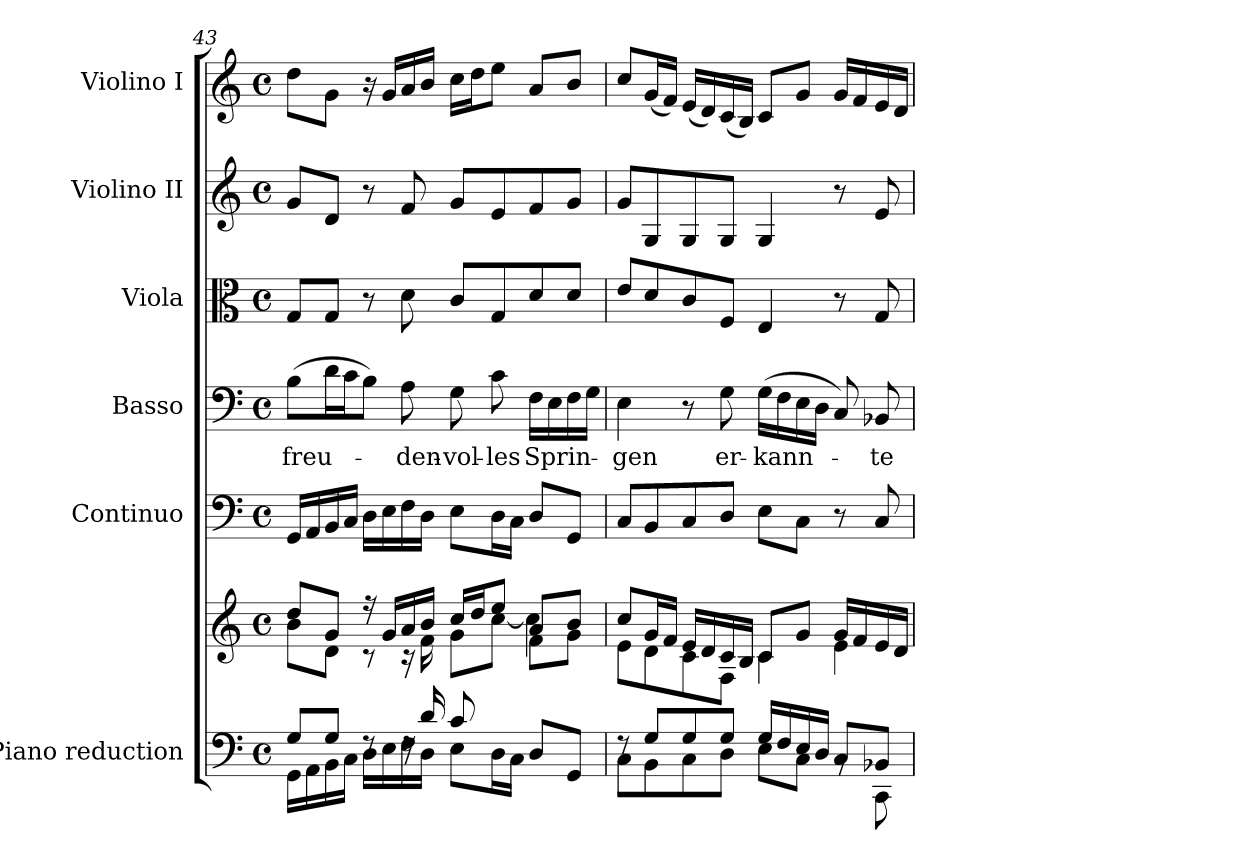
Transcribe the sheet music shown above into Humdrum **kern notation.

**kern	**kern	**kern	**kern	**text	**kern	**kern	**kern
*part6	*part6	*part5	*part4	*part4	*part3	*part2	*part1
*staff7	*staff6	*staff5	*staff4	*staff4	*staff3	*staff2	*staff1
*I"Piano reduction	*	*I"Continuo	*I"Basso	*	*I"Viola	*I"Violino II	*I"Violino I
*I'Pno	*	*	*	*	*I'Vla	*I'Vln	*I'Vln
*clefF4	*clefG2	*clefF4	*clefF4	*	*clefC3	*clefG2	*clefG2
*k[]	*k[]	*k[]	*k[]	*	*k[]	*k[]	*k[]
*M4/4	*M4/4	*M4/4	*M4/4	*	*M4/4	*M4/4	*M4/4
*met(c)	*met(c)	*met(c)	*met(c)	*	*met(c)	*met(c)	*met(c)
=43	=43	=43	=43	=43	=43	=43	=43
*^	*^	*	*	*	*	*	*
*	*	*	*^	*	*	*	*	*	*
!	!	!	!	!	!	!	!LO:LY:b	!	!	!
8G/L	16GG\LL	8dd/L	8b\L	8ryy	16GG/LL	(>8B\L	freu-	8G/L	8g/L	8dd\L
.	16AA\	.	.	.	16AA/	.	.	.	.	.
*	*	*	*v	*v	*	*	*	*	*	*
8G/J	16BB\	8g/J	8d\J	16BB/	16d\L	.	8G/J	8d/J	8g\J
.	16C\JJ	.	.	16C/JJ	16c\J	.	.	.	.
8rF	16D\LL	16r	8r	16D\LL	8B\J)	.	8r	8r	16r
.	16E\	16g/LL	.	16E\	.	.	.	.	16g/LL
!	!	!	!	!	!	!LO:LY:b	!	!	!
16rF	16F\	16a/	16r	16F\	8A\	-den-	8d\	8f/	16a/
16d/	16D\JJ	16b/JJ	16f\	16D\JJ	.	.	.	.	16b/JJ
!	!	!	!	!	!	!LO:LY:b	!	!	!
8c/L	8E\L	16cc/LL	8g\L	8E\L	8G\	-vol-	8c/L	8g/L	16cc\LL
.	.	16dd/J	.	.	.	.	.	.	16dd\J
*	*	*	*^	*	*	*	*	*	*
!	!	!	!	!	!	!	!LO:LY:b	!	!	!
4.ryy	16D\L	8ee/J	[8cc\J	8g\J	16D\L	8c\	-les	8G/	8e/	8ee\J
.	16C\JJ	.	.	.	16C\JJ	.	.	.	.	.
!	!	!	!	!	!	!	!LO:LY:b	!	!	!
.	8D/L	8a/L	8f\L	4cc\]	8D/L	16F\LL	Sprin-	8d/	8f/	8a/L
.	.	.	.	.	.	16E\	.	.	.	.
.	8GG/J	8b/J	8g\J	.	8GG/J	16F\	.	8d/J	8g/J	8b/J
.	.	.	.	.	.	16G\JJ	.	.	.	.
*	*	*	*v	*v	*	*	*	*	*	*
=44	=44	=44	=44	=44	=44	=44	=44	=44	=44
!	!	!	!	!	!	!LO:LY:b	!	!	!
8rF	8C\L	8cc/L	8e\L	8C/L	4E\	-gen	8e/L	8g/L	8cc/L
8G/L	8BB\	16g/L	8d\	8BB/	.	.	8d/	8G/	(<16g/L
.	.	16f/JJ	.	.	.	.	.	.	16f/JJ)
8G/	8C\	16e/LL	8c\	8C/	8r	.	8c/	8G/	(<16e/LL
.	.	16d/	.	.	.	.	.	.	16d/)
!	!	!	!	!	!	!LO:LY:b	!	!	!
8G/J	8D\J	16c/	8F\J	8D/J	8G\	er-	8F/J	8G/J	(<16c/
.	.	16B/JJ	.	.	.	.	.	.	16B/JJ)
!	!	!	!	!	!	!LO:LY:b	!	!	!
16G/LL	8E\L	8c/L	4c\	8E\L	(>16G\LL	-kann-	4E/	4G/	8c/L
16F/	.	.	.	.	16F\	.	.	.	.
16E/	8C\J	8g/J	.	8C\J	16E\	.	.	.	8g/J
16D/JJ	.	.	.	.	16D\JJ	.	.	.	.
8C/L	8rBB	16g/LL	4e\	8r	8C/)	.	8r	8r	16g/LL
.	.	16f/	.	.	.	.	.	.	16f/
!	!	!	!	!	!	!LO:LY:b	!	!	!
8BB-X/J	8CC\	16e/	.	8C/	8BB-X/	-te	8G/	8e/	16e/
.	.	16d/JJ	.	.	.	.	.	.	16d/JJ
*v	*v	*	*	*	*	*	*	*	*
*	*v	*v	*	*	*	*	*	*
=	=	=	=	=	=	=	=
*-	*-	*-	*-	*-	*-	*-	*-
